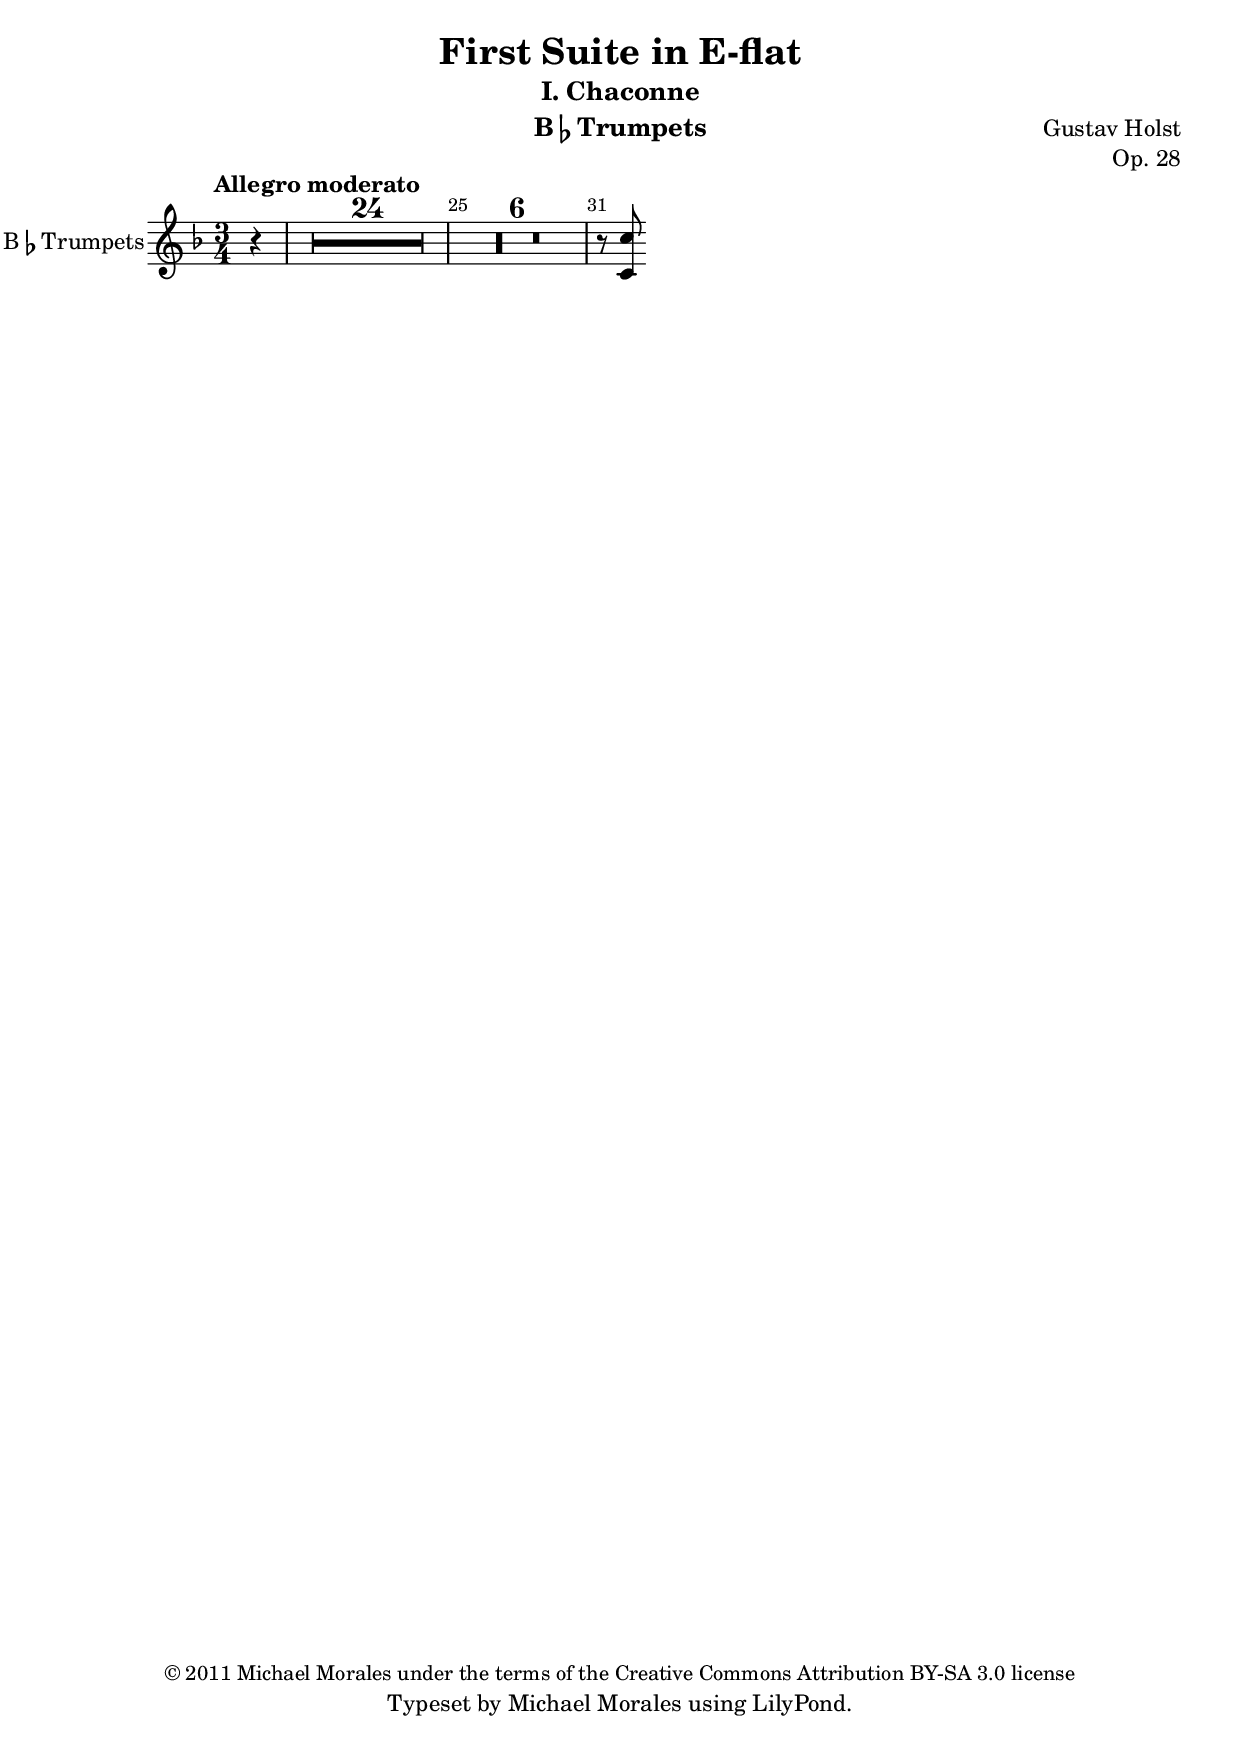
% Created on Sun Feb 27 22:12 PDT 2011
\version "2.12.3" 

\header {
	title = \markup { "First Suite in E-flat" } 
	subtitle = "I. Chaconne" 
 	composer = "Gustav Holst" 
 	opus = "Op. 28" 
 	instrument = \markup { "B" \flat "Trumpets" }
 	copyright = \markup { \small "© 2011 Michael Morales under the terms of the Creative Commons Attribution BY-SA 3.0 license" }
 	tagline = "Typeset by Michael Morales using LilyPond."
 	}
 	
cpap = \markup {\italic "cres. poco a poco"}
 
staffTrumpetInBb = \new Staff {
	\time 3/4
	\set Staff.instrumentName = \markup { "B" \flat "Trumpets" }
	\set Staff.midiInstrument = "trumpet"
	\transposition ais,
	\key f \major
	\clef treble
	\relative c' { 	
	% Rest measures contracted to single measure
	\compressFullBarRests
	\override Score.BarNumber #'break-visibility = #'#(#t #t #t)
	\bar ""  % Permit first bar number to be printed
	\tempo "Allegro moderato"
	\partial 4 r4
	R2.*24
	R2.*6
	r8 <c c'>
	}
}

\score {
	<<
		\staffTrumpetInBb
	>>
	
	\midi {
	}

  \layout {
  }
}

\paper {
	#(set-paper-size "a4")
	auto-first-page-number = ##f
	first-page-number = 1
	print-first-page-number = ##f
	print-page-number = ##t
}
